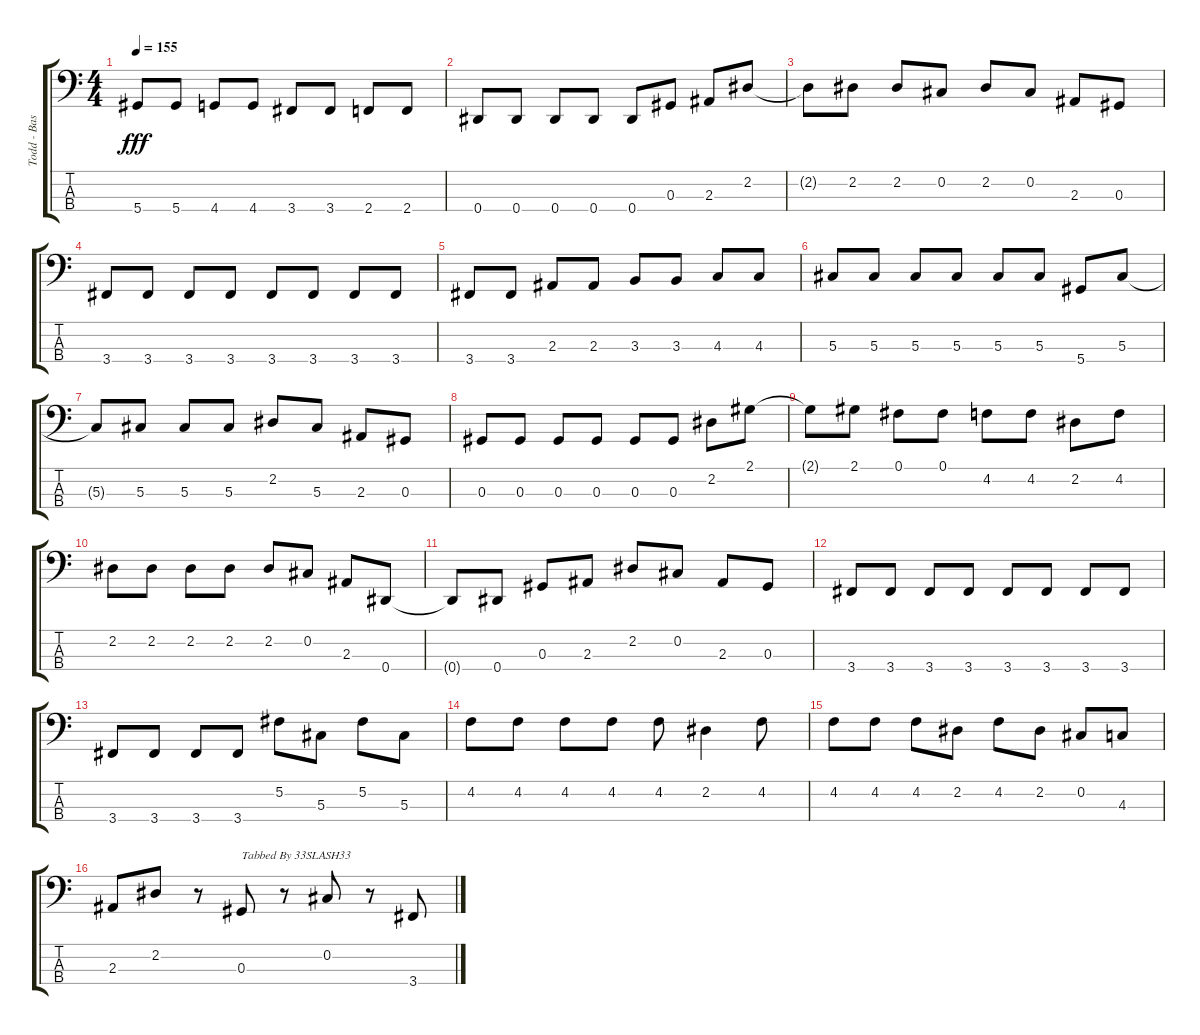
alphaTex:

\track ("Todd - Bass" "Todd - Bas") {instrument electricbasspick}
\staff {score tabs}
\tuning (Gb2 Db2 Ab1 Eb1) {hide}
\ts (4 4)
\tempo 155
\clef f4
\ks c
5.4.8{dy fff} 5.4.8 4.4.8 4.4.8 3.4.8 3.4.8 2.4.8 2.4.8 |
0.4.8 0.4.8 0.4.8 0.4.8 0.4.8 0.3.8 2.3.8 2.2.8 |
2.2{t}.8 2.2.8 2.2.8 0.2.8 2.2.8 0.2.8 2.3.8 0.3.8 |
3.4.8 3.4.8 3.4.8 3.4.8 3.4.8 3.4.8 3.4.8 3.4.8 |
3.4.8 3.4.8 2.3.8 2.3.8 3.3.8 3.3.8 4.3.8 4.3.8 |
5.3.8 5.3.8 5.3.8 5.3.8 5.3.8 5.3.8 5.4.8 5.3.8 |
5.3{t}.8 5.3.8 5.3.8 5.3.8 2.2.8 5.3.8 2.3.8 0.3.8 |
0.3.8 0.3.8 0.3.8 0.3.8 0.3.8 0.3.8 2.2.8 2.1.8 |
2.1{t}.8 2.1.8 0.1.8 0.1.8 4.2.8 4.2.8 2.2.8 4.2.8 |
2.2.8 2.2.8 2.2.8 2.2.8 2.2.8 0.2.8 2.3.8 0.4.8 |
0.4{t}.8 0.4.8 0.3.8 2.3.8 2.2.8 0.2.8 2.3.8 0.3.8 |
3.4.8 3.4.8 3.4.8 3.4.8 3.4.8 3.4.8 3.4.8 3.4.8 |
3.4.8 3.4.8 3.4.8 3.4.8 5.2.8 5.3.8 5.2.8 5.3.8 |
4.2.8 4.2.8 4.2.8 4.2.8 4.2.8 2.2.4 4.2.8 |
4.2.8 4.2.8 4.2.8 2.2.8 4.2.8 2.2.8 0.2.8 4.3.8 |
2.3.8 2.2.8 r.8 0.3.8{txt "Tabbed By 33SLASH33"} r.8 0.2.8 r.8 3.4.8
